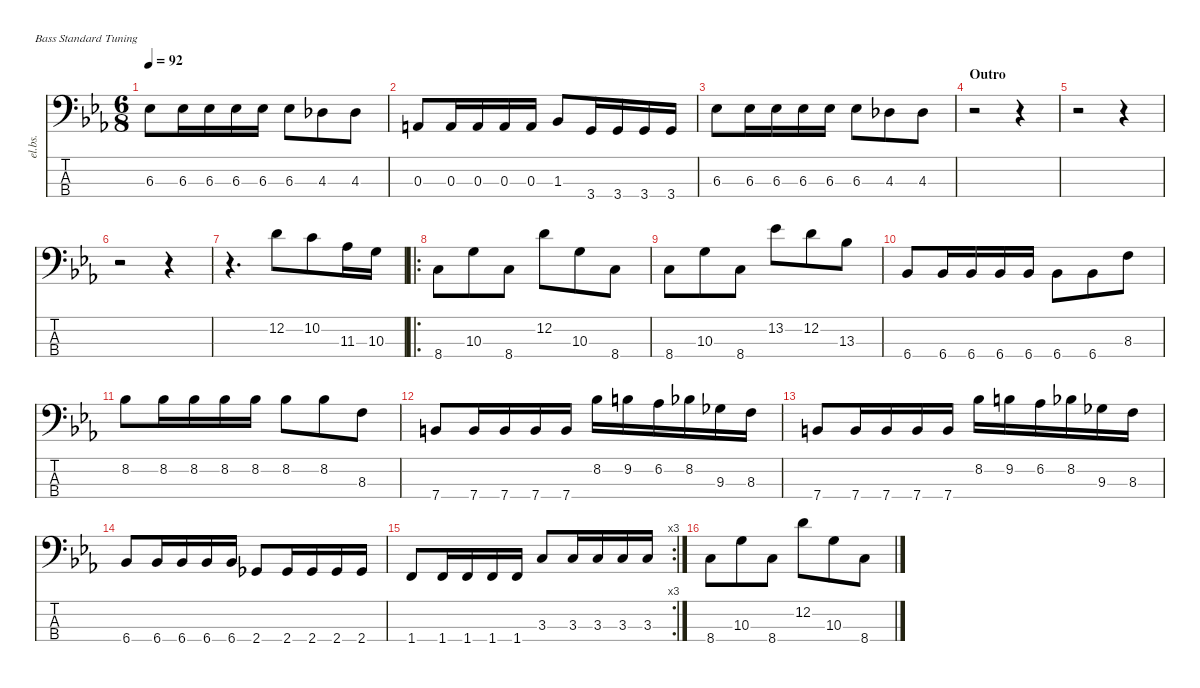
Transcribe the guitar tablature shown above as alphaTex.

\defaultSystemsLayout 4
\hideDynamics
\bracketExtendMode nobrackets
\track ("Bass - Martin Lopez" "el.bs.") {instrument electricbassfinger}
\staff {score tabs}
\tuning (G2 D2 A1 E1)
\ts (6 8)
\tempo 92
\clef f4
\ks cminor
6.3{acc b}.8{dy f} 6.3{acc b}.16 6.3{acc b}.16 6.3{acc b}.16 6.3{acc b}.16 6.3{acc b}.8 4.3{acc b}.8 4.3{acc b}.8 |
0.3{acc forcenatural}.8 0.3{acc forcenatural}.16 0.3{acc forcenatural}.16 0.3{acc forcenatural}.16 0.3{acc forcenatural}.16 1.3{acc b}.8 3.4{acc forcenatural}.16 3.4{acc forcenatural}.16 3.4{acc forcenatural}.16 3.4{acc forcenatural}.16 |
6.3{acc b}.8 6.3{acc b}.16 6.3{acc b}.16 6.3{acc b}.16 6.3{acc b}.16 6.3{acc b}.8 4.3{acc b}.8 4.3{acc b}.8 |
\section ("" "Outro")
r.2 r.4 |
r.2 r.4 |
r.2 r.4 |
r.4{d} 12.2{acc forcenatural}.8 10.2{acc forcenatural}.8 11.3{acc b}.16 10.3{acc forcenatural}.16 |
\ro
8.4{acc forcenatural}.8 10.3{acc forcenatural}.8 8.4{acc forcenatural}.8 12.2{acc forcenatural}.8 10.3{acc forcenatural}.8 8.4{acc forcenatural}.8 |
8.4{acc forcenatural}.8 10.3{acc forcenatural}.8 8.4{acc forcenatural}.8 13.2{acc b}.8 12.2{acc forcenatural}.8 13.3{acc b}.8 |
6.4{acc b}.8 6.4{acc b}.16 6.4{acc b}.16 6.4{acc b}.16 6.4{acc b}.16 6.4{acc b}.8 6.4{acc b}.8 8.3{acc forcenatural}.8 |
8.2{acc b}.8 8.2{acc b}.16 8.2{acc b}.16 8.2{acc b}.16 8.2{acc b}.16 8.2{acc b}.8 8.2{acc b}.8 8.3{acc forcenatural}.8 |
7.4{acc forcenatural}.8 7.4{acc forcenatural}.16 7.4{acc forcenatural}.16 7.4{acc forcenatural}.16 7.4{acc forcenatural}.16 8.2{acc b}.16 9.2{acc forcenatural}.16 6.2{acc b}.16 8.2{acc b}.16 9.3{acc b}.16 8.3{acc forcenatural}.16 |
7.4{acc forcenatural}.8 7.4{acc forcenatural}.16 7.4{acc forcenatural}.16 7.4{acc forcenatural}.16 7.4{acc forcenatural}.16 8.2{acc b}.16 9.2{acc forcenatural}.16 6.2{acc b}.16 8.2{acc b}.16 9.3{acc b}.16 8.3{acc forcenatural}.16 |
6.4{acc b}.8 6.4{acc b}.16 6.4{acc b}.16 6.4{acc b}.16 6.4{acc b}.16 2.4{acc b}.8 2.4{acc b}.16 2.4{acc b}.16 2.4{acc b}.16 2.4{acc b}.16 |
\rc 3
1.4{acc forcenatural}.8 1.4{acc forcenatural}.16 1.4{acc forcenatural}.16 1.4{acc forcenatural}.16 1.4{acc forcenatural}.16 3.3{acc forcenatural}.8 3.3{acc forcenatural}.16 3.3{acc forcenatural}.16 3.3{acc forcenatural}.16 3.3{acc forcenatural}.16 |
8.4{acc forcenatural}.8 10.3{acc forcenatural}.8 8.4{acc forcenatural}.8 12.2{acc forcenatural}.8 10.3{acc forcenatural}.8 8.4{acc forcenatural}.8
